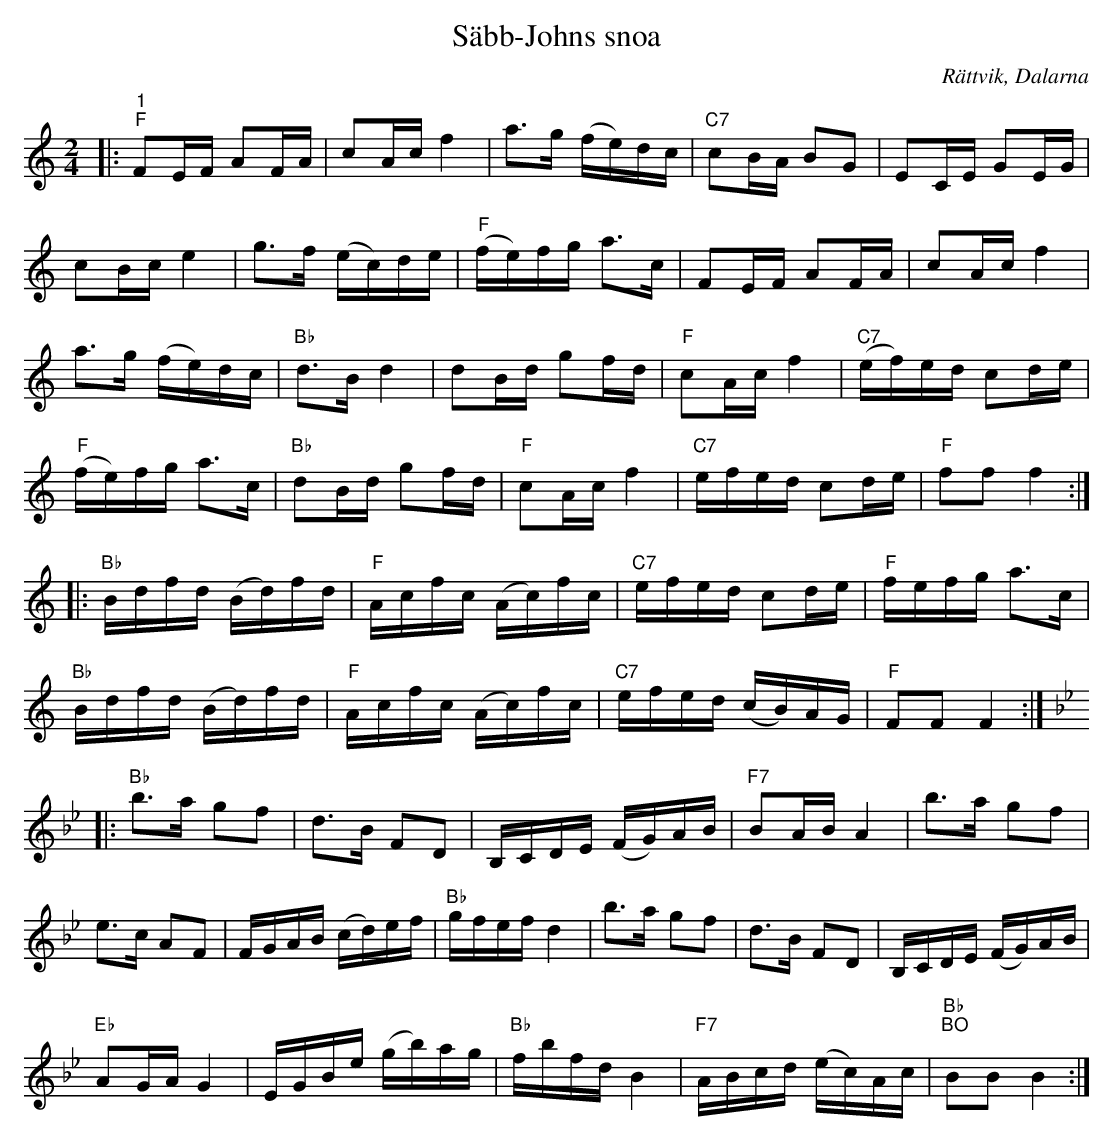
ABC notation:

X:1
T:Säbb-Johns snoa
O:Rättvik, Dalarna
L:1/16
M:2/4
K:Am
V:1
|:"^1""F" F2EF A2FA | c2Ac f4 | a2>g2 (fe)dc |"C7" c2BA B2G2 | E2CE G2EG |
c2Bc e4 | g2>f2 (ec)de |  "F" (fe)fg a2>c2 | F2EF A2FA | c2Ac f4 |
a2>g2 (fe)dc |"Bb" d2>B2 d4 | d2Bd g2fd | "F" c2Ac f4 | "C7" (ef)ed c2de |
"F"  (fe)fg a2>c2 |"Bb" d2Bd g2fd |"F" c2Ac f4 |"C7" efed c2de |"F" f2f2 f4 ::
"Bb" Bdfd (Bd)fd |"F" Acfc (Ac)fc |"C7" efed c2de |"F" fefg a2>c2 |
"Bb" Bdfd (Bd)fd |"F" Acfc (Ac)fc |"C7" efed (cB)AG |"F" F2F2 F4 ::
[K:Bb]"Bb" b2>a2 g2f2 | d2>B2 F2D2 | B,CDE (FG)AB |"F7" B2AB A4 | b2>a2 g2f2 |
e2>c2 A2F2 | FGAB (cd)ef |"Bb" gfef d4 | b2>a2 g2f2 | d2>B2 F2D2 | B,CDE (FG)AB |
"Eb" A2GA G4 | EGBe (gb)ag |"Bb" fbfd B4 |"F7" ABcd (ec)Ac |"Bb" "BO" B2B2 B4 :|
